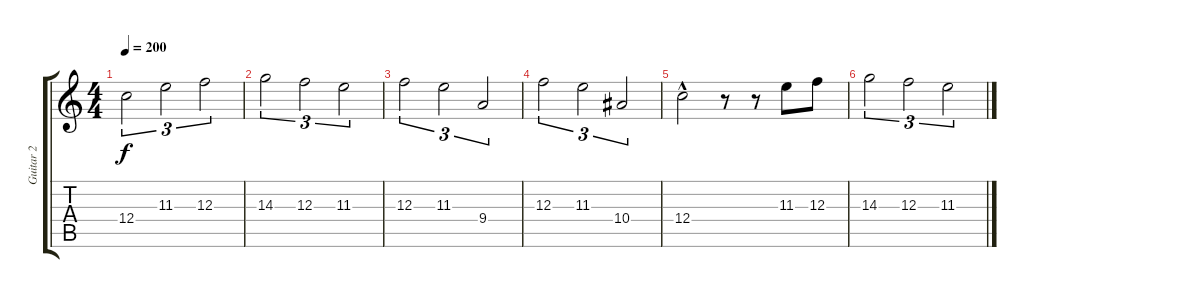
\track ("Guitar 2" "Guitar 2") {instrument distortionguitar}
\staff {score tabs}
\tuning (D3 A3 F3 C3 G2 D2) {hide}
\ts (4 4)
\tempo 200
\clef g2
\ks c
12.4.2{tu (3 2) dy f} 11.3.2{tu (3 2)} 12.3.2{tu (3 2)} |
14.3.2{tu (3 2)} 12.3.2{tu (3 2)} 11.3.2{tu (3 2)} |
12.3.2{tu (3 2)} 11.3.2{tu (3 2)} 9.4.2{tu (3 2)} |
12.3.2{tu (3 2)} 11.3.2{tu (3 2)} 10.4.2{tu (3 2)} |
12.4{hac}.2 r.8 r.8 11.3.8 12.3.8 |
14.3.2{tu (3 2)} 12.3.2{tu (3 2)} 11.3.2{tu (3 2)}
